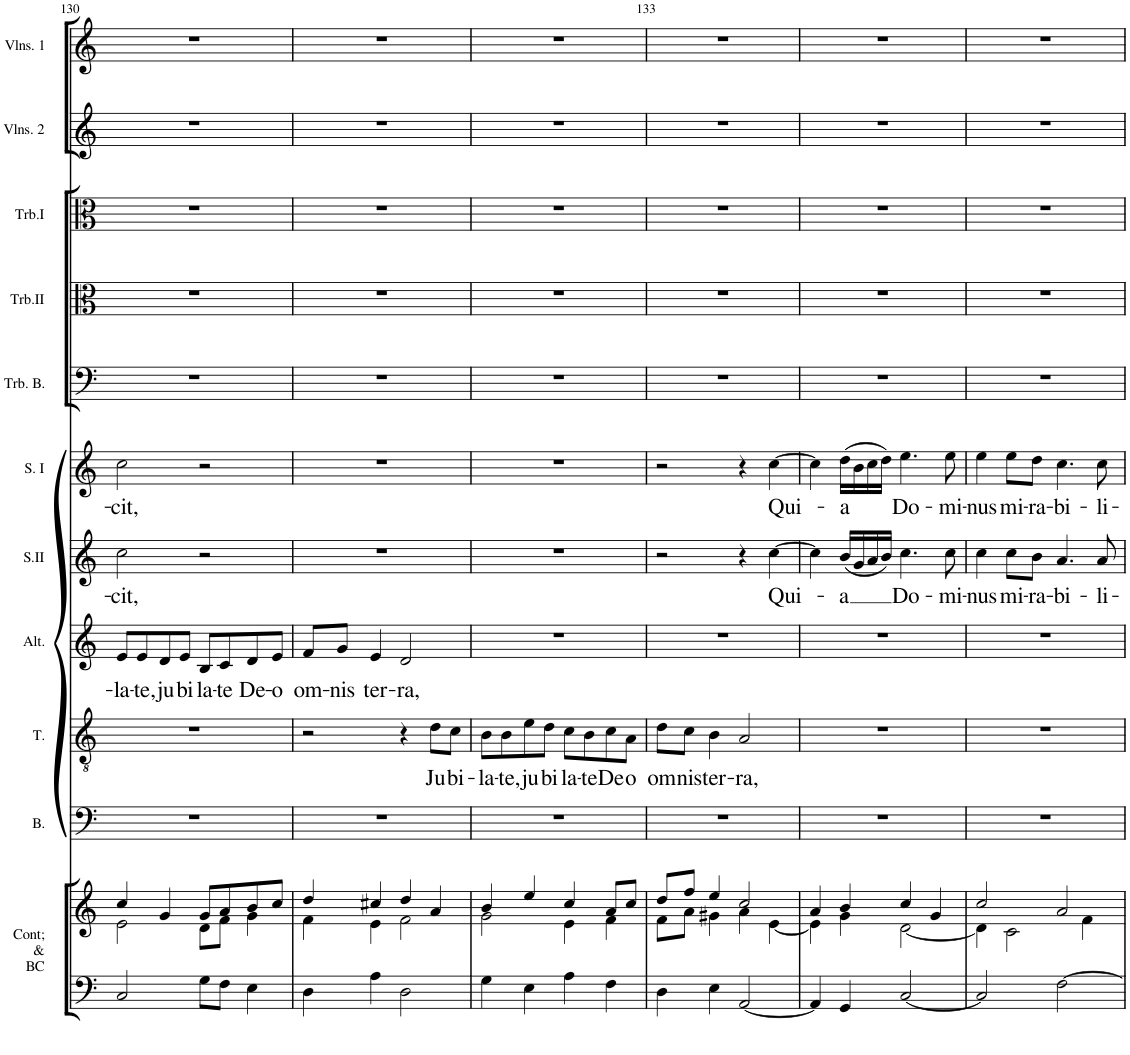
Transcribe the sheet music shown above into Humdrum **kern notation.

**kern	**kern	**kern	**kern	**text	**kern	**text	**kern	**text	**kern	**text	**kern	**kern	**kern	**kern	**kern
*part11	*part11	*part10	*part9	*part9	*part8	*part8	*part7	*part7	*part6	*part6	*part5	*part4	*part3	*part2	*part1
*staff12	*staff11	*staff10	*staff9	*staff9	*staff8	*staff8	*staff7	*staff7	*staff6	*staff6	*staff5	*staff4	*staff3	*staff2	*staff1
*I"Continuo &amp; Basse Continue	*	*I"Basse	*I"Ténor	*	*I"Alto	*	*I"Soprano II	*	*I"Soprane I	*	*I"Trombone Basse	*I"Trombone II	*I"Trombone I	*I"Deuxièmes Violons	*I"Premiers Violons
*I'Cont; &amp; BC	*	*I'B.	*I'T.	*	*I'Alt.	*	*I'S.II	*	*I'S. I	*	*I'Trb. B.	*I'Trb.II	*I'Trb.I	*I'Vlns. 2	*I'Vlns. 1
!!LO:PB:g=z
*clefF4	*clefG2	*clefF4	*clefGv2	*	*clefG2	*	*clefG2	*	*clefG2	*	*clefF4	*clefC3	*clefC3	*clefG2	*clefG2
*k[]	*k[]	*k[]	*k[]	*	*k[]	*	*k[]	*	*k[]	*	*k[]	*k[]	*k[]	*k[]	*k[]
*M4/4	*M4/4	*M4/4	*M4/4	*	*M4/4	*	*M4/4	*	*M4/4	*	*M4/4	*M4/4	*M4/4	*M4/4	*M4/4
*met(c)	*met(c)	*met(c)	*met(c)	*	*met(c)	*	*met(c)	*	*met(c)	*	*met(c)	*met(c)	*met(c)	*met(c)	*met(c)
=130	=130	=130	=130	=130	=130	=130	=130	=130	=130	=130	=130	=130	=130	=130	=130
*	*^	*	*	*	*	*	*	*	*	*	*	*	*	*	*
!	!	!	!	!	!	!	!LO:LY:b	!	!LO:LY:b	!	!LO:LY:b	!	!	!	!	!
2C/	4cc/	2e\	1r	1r	.	8e/L	-la-	2cc\	-cit,	2cc\	-cit,	1r	1r	1r	1r	1r
!	!	!	!	!	!	!	!LO:LY:b	!	!	!	!	!	!	!	!	!
.	.	.	.	.	.	8e/	-te,	.	.	.	.	.	.	.	.	.
!	!	!	!	!	!	!	!LO:LY:b	!	!	!	!	!	!	!	!	!
.	4g/	.	.	.	.	8d/	ju-	.	.	.	.	.	.	.	.	.
!	!	!	!	!	!	!	!LO:LY:b	!	!	!	!	!	!	!	!	!
.	.	.	.	.	.	8e/J	-bi-	.	.	.	.	.	.	.	.	.
!	!	!	!	!	!	!	!LO:LY:b	!	!	!	!	!	!	!	!	!
8G\L	8g/L	8d\L	.	.	.	8B/L	-la-	2r	.	2r	.	.	.	.	.	.
!	!	!	!	!	!	!	!LO:LY:b	!	!	!	!	!	!	!	!	!
8F\J	8a/	8f\J	.	.	.	8c/	-te	.	.	.	.	.	.	.	.	.
!	!	!	!	!	!	!	!LO:LY:b	!	!	!	!	!	!	!	!	!
4E\	8b/	4g\	.	.	.	8d/	De-	.	.	.	.	.	.	.	.	.
!	!	!	!	!	!	!	!LO:LY:b	!	!	!	!	!	!	!	!	!
.	8cc/J	.	.	.	.	8e/J	-o	.	.	.	.	.	.	.	.	.
=131	=131	=131	=131	=131	=131	=131	=131	=131	=131	=131	=131	=131	=131	=131	=131	=131
!	!	!	!	!	!	!	!LO:LY:b	!	!	!	!	!	!	!	!	!
4D\	4dd/	4f\	1r	2r	.	8f/L	om-	1r	.	1r	.	1r	1r	1r	1r	1r
!	!	!	!	!	!	!	!LO:LY:b	!	!	!	!	!	!	!	!	!
.	.	.	.	.	.	8g/J	-nis	.	.	.	.	.	.	.	.	.
!	!	!	!	!	!	!	!LO:LY:b	!	!	!	!	!	!	!	!	!
4A\	4cc#X/	4e\	.	.	.	4e/	ter-	.	.	.	.	.	.	.	.	.
!	!	!	!	!	!	!	!LO:LY:b	!	!	!	!	!	!	!	!	!
2D\	4dd/	2f\	.	4r	.	2d/	-ra,	.	.	.	.	.	.	.	.	.
!	!	!	!	!	!LO:LY:b	!	!	!	!	!	!	!	!	!	!	!
.	4a/	.	.	8d\L	Ju-	.	.	.	.	.	.	.	.	.	.	.
!	!	!	!	!	!LO:LY:b	!	!	!	!	!	!	!	!	!	!	!
.	.	.	.	8c\J	-bi-	.	.	.	.	.	.	.	.	.	.	.
=132	=132	=132	=132	=132	=132	=132	=132	=132	=132	=132	=132	=132	=132	=132	=132	=132
!	!	!	!	!	!LO:LY:b	!	!	!	!	!	!	!	!	!	!	!
4G\	4b/	2g\	1r	8B\L	-la-	1r	.	1r	.	1r	.	1r	1r	1r	1r	1r
!	!	!	!	!	!LO:LY:b	!	!	!	!	!	!	!	!	!	!	!
.	.	.	.	8B\	-te,	.	.	.	.	.	.	.	.	.	.	.
!	!	!	!	!	!LO:LY:b	!	!	!	!	!	!	!	!	!	!	!
4E\	4ee/	.	.	8e\	ju-	.	.	.	.	.	.	.	.	.	.	.
!	!	!	!	!	!LO:LY:b	!	!	!	!	!	!	!	!	!	!	!
.	.	.	.	8d\J	-bi-	.	.	.	.	.	.	.	.	.	.	.
!	!	!	!	!	!LO:LY:b	!	!	!	!	!	!	!	!	!	!	!
4A\	4cc/	4e\	.	8c\L	-la-	.	.	.	.	.	.	.	.	.	.	.
!	!	!	!	!	!LO:LY:b	!	!	!	!	!	!	!	!	!	!	!
.	.	.	.	8B\	-te	.	.	.	.	.	.	.	.	.	.	.
!	!	!	!	!	!LO:LY:b	!	!	!	!	!	!	!	!	!	!	!
4F\	8a/L	4f\	.	8c\	De-	.	.	.	.	.	.	.	.	.	.	.
!	!	!	!	!	!LO:LY:b	!	!	!	!	!	!	!	!	!	!	!
.	8cc/J	.	.	8A\J	-o	.	.	.	.	.	.	.	.	.	.	.
=133	=133	=133	=133	=133	=133	=133	=133	=133	=133	=133	=133	=133	=133	=133	=133	=133
!	!	!	!	!	!LO:LY:b	!	!	!	!	!	!	!	!	!	!	!
4D\	8dd/L	8f\L	1r	8d\L	om-	1r	.	2r	.	2r	.	1r	1r	1r	1r	1r
!	!	!	!	!	!LO:LY:b	!	!	!	!	!	!	!	!	!	!	!
.	8ff/J	8a\J	.	8c\J	-nis	.	.	.	.	.	.	.	.	.	.	.
!	!	!	!	!	!LO:LY:b	!	!	!	!	!	!	!	!	!	!	!
4E\	4ee/	4g#X\	.	4B\	ter-	.	.	.	.	.	.	.	.	.	.	.
!	!	!	!	!	!LO:LY:b	!	!	!	!	!	!	!	!	!	!	!
[2AA/	2cc/	4a\	.	2A/	-ra,	.	.	4r	.	4r	.	.	.	.	.	.
!	!	!	!	!	!	!	!	!	!LO:LY:b	!	!LO:LY:b	!	!	!	!	!
.	.	[4e\	.	.	.	.	.	[4cc\	Qui-	[4cc\	Qui-	.	.	.	.	.
=134	=134	=134	=134	=134	=134	=134	=134	=134	=134	=134	=134	=134	=134	=134	=134	=134
4AA/]	4a/	4e\]	1r	1r	.	1r	.	4cc\]	.	4cc\]	.	1r	1r	1r	1r	1r
!	!	!	!	!	!	!	!	!	!LO:LY:b	!	!LO:LY:b	!	!	!	!	!
4GG/	4b/	4g\	.	.	.	.	.	(16b/LL	-a	(16dd\LL	-a	.	.	.	.	.
.	.	.	.	.	.	.	.	16g/	.	16b\	.	.	.	.	.	.
.	.	.	.	.	.	.	.	16a/	.	16cc\	.	.	.	.	.	.
.	.	.	.	.	.	.	.	16b/JJ)	.	16dd\JJ)	.	.	.	.	.	.
!	!	!	!	!	!	!	!	!	!LO:LY:b	!	!LO:LY:b	!	!	!	!	!
[2C/	4cc/	[2d\	.	.	.	.	.	4.cc\	Do-	4.ee\	Do-	.	.	.	.	.
.	4g/	.	.	.	.	.	.	.	.	.	.	.	.	.	.	.
!	!	!	!	!	!	!	!	!	!LO:LY:b	!	!LO:LY:b	!	!	!	!	!
.	.	.	.	.	.	.	.	8cc\	-mi-	8ee\	-mi-	.	.	.	.	.
=135	=135	=135	=135	=135	=135	=135	=135	=135	=135	=135	=135	=135	=135	=135	=135	=135
!	!	!	!	!	!	!	!	!	!LO:LY:b	!	!LO:LY:b	!	!	!	!	!
2C/]	2cc/	4d\]	1r	1r	.	1r	.	4cc\	-nus	4ee\	-nus	1r	1r	1r	1r	1r
!	!	!	!	!	!	!	!	!	!LO:LY:b	!	!LO:LY:b	!	!	!	!	!
.	.	2c\	.	.	.	.	.	8cc\L	mi-	8ee\L	mi-	.	.	.	.	.
!	!	!	!	!	!	!	!	!	!LO:LY:b	!	!LO:LY:b	!	!	!	!	!
.	.	.	.	.	.	.	.	8b\J	-ra-	8dd\J	-ra-	.	.	.	.	.
!	!	!	!	!	!	!	!	!	!LO:LY:b	!	!LO:LY:b	!	!	!	!	!
[2F\	2a/	.	.	.	.	.	.	4.a/	-bi-	4.cc\	-bi-	.	.	.	.	.
.	.	4f\	.	.	.	.	.	.	.	.	.	.	.	.	.	.
!	!	!	!	!	!	!	!	!	!LO:LY:b	!	!LO:LY:b	!	!	!	!	!
.	.	.	.	.	.	.	.	8a/	-li-	8cc\	-li-	.	.	.	.	.
*	*v	*v	*	*	*	*	*	*	*	*	*	*	*	*	*	*
=	=	=	=	=	=	=	=	=	=	=	=	=	=	=	=
*-	*-	*-	*-	*-	*-	*-	*-	*-	*-	*-	*-	*-	*-	*-	*-
